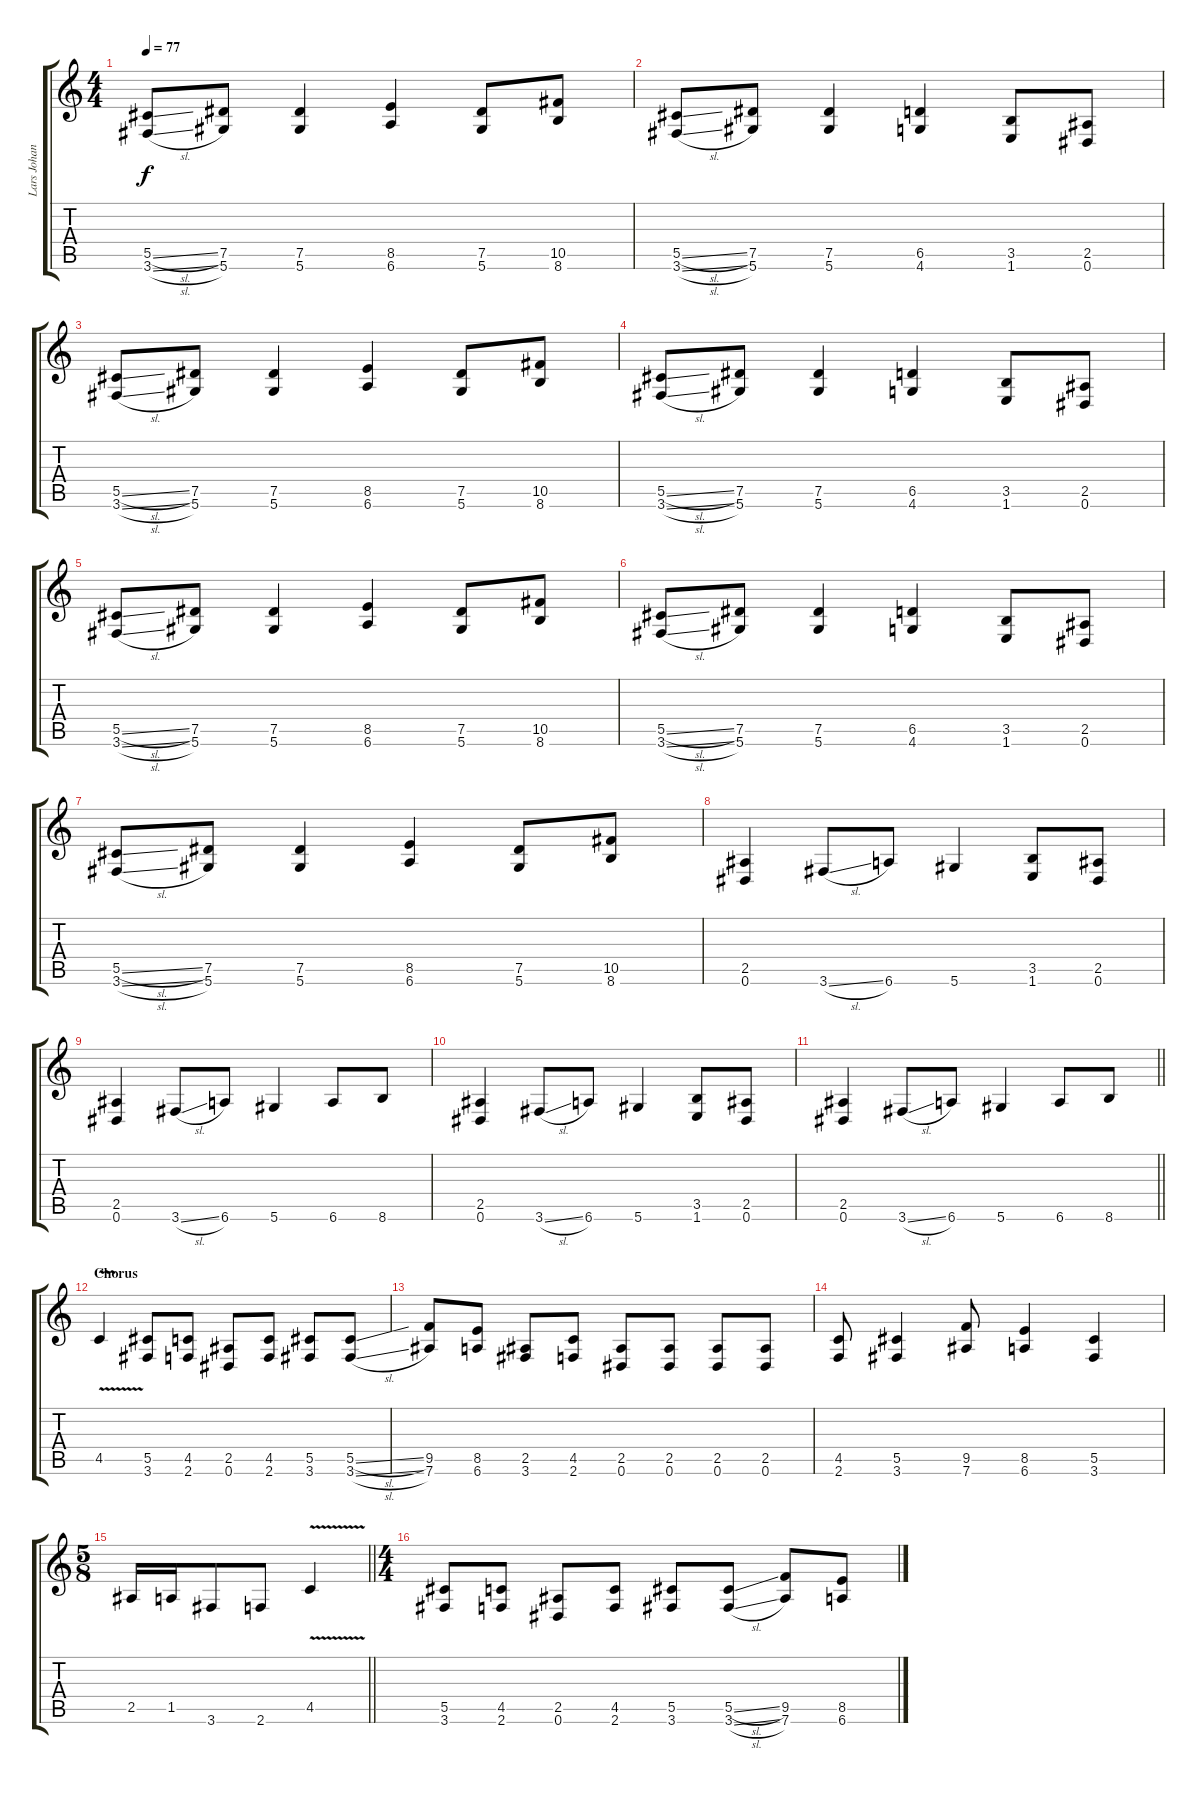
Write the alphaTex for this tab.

\track ("Lars Johansson" "Lars Johan") {instrument distortionguitar}
\staff {score tabs}
\tuning (Eb4 Bb3 Gb3 Db3 Ab2 Eb2) {hide}
\ts (4 4)
\tempo 77
\clef g2
\ks c
(5.5{sl} 3.6{sl}).8{dy f} (7.5 5.6).8 (7.5 5.6).4 (8.5 6.6).4 (7.5 5.6).8 (10.5 8.6).8 |
(5.5{sl} 3.6{sl}).8 (7.5 5.6).8 (7.5 5.6).4 (6.5 4.6).4 (3.5 1.6).8 (2.5 0.6).8 |
(5.5{sl} 3.6{sl}).8 (7.5 5.6).8 (7.5 5.6).4 (8.5 6.6).4 (7.5 5.6).8 (10.5 8.6).8 |
(5.5{sl} 3.6{sl}).8 (7.5 5.6).8 (7.5 5.6).4 (6.5 4.6).4 (3.5 1.6).8 (2.5 0.6).8 |
(5.5{sl} 3.6{sl}).8 (7.5 5.6).8 (7.5 5.6).4 (8.5 6.6).4 (7.5 5.6).8 (10.5 8.6).8 |
(5.5{sl} 3.6{sl}).8 (7.5 5.6).8 (7.5 5.6).4 (6.5 4.6).4 (3.5 1.6).8 (2.5 0.6).8 |
(5.5{sl} 3.6{sl}).8 (7.5 5.6).8 (7.5 5.6).4 (8.5 6.6).4 (7.5 5.6).8 (10.5 8.6).8 |
(2.5 0.6).4 3.6{sl}.8 6.6.8 5.6.4 (3.5 1.6).8 (2.5 0.6).8 |
(2.5 0.6).4 3.6{sl}.8 6.6.8 5.6.4 6.6.8 8.6.8 |
(2.5 0.6).4 3.6{sl}.8 6.6.8 5.6.4 (3.5 1.6).8 (2.5 0.6).8 |
\barLineRight lightlight
(2.5 0.6).4 3.6{sl}.8 6.6.8 5.6.4 6.6.8 8.6.8 |
\section ("" "Chorus")
4.5{v}.4 (5.5 3.6).8 (4.5 2.6).8 (2.5 0.6).8 (4.5 2.6).8 (5.5 3.6).8 (5.5{sl} 3.6{sl}).8 |
(9.5 7.6).8 (8.5 6.6).8 (2.5 3.6).8 (4.5 2.6).8 (2.5 0.6).8 (2.5 0.6).8 (2.5 0.6).8 (2.5 0.6).8 |
(4.5 2.6).8 (5.5 3.6).4 (9.5 7.6).8 (8.5 6.6).4 (5.5 3.6).4 |
\ts (5 8)
\barLineRight lightlight
2.5.16 1.5.16 3.6.8 2.6.8 4.5{v}.4 |
\ts (4 4)
(5.5 3.6).8 (4.5 2.6).8 (2.5 0.6).8 (4.5 2.6).8 (5.5 3.6).8 (5.5{sl} 3.6{sl}).8 (9.5 7.6).8 (8.5 6.6).8
